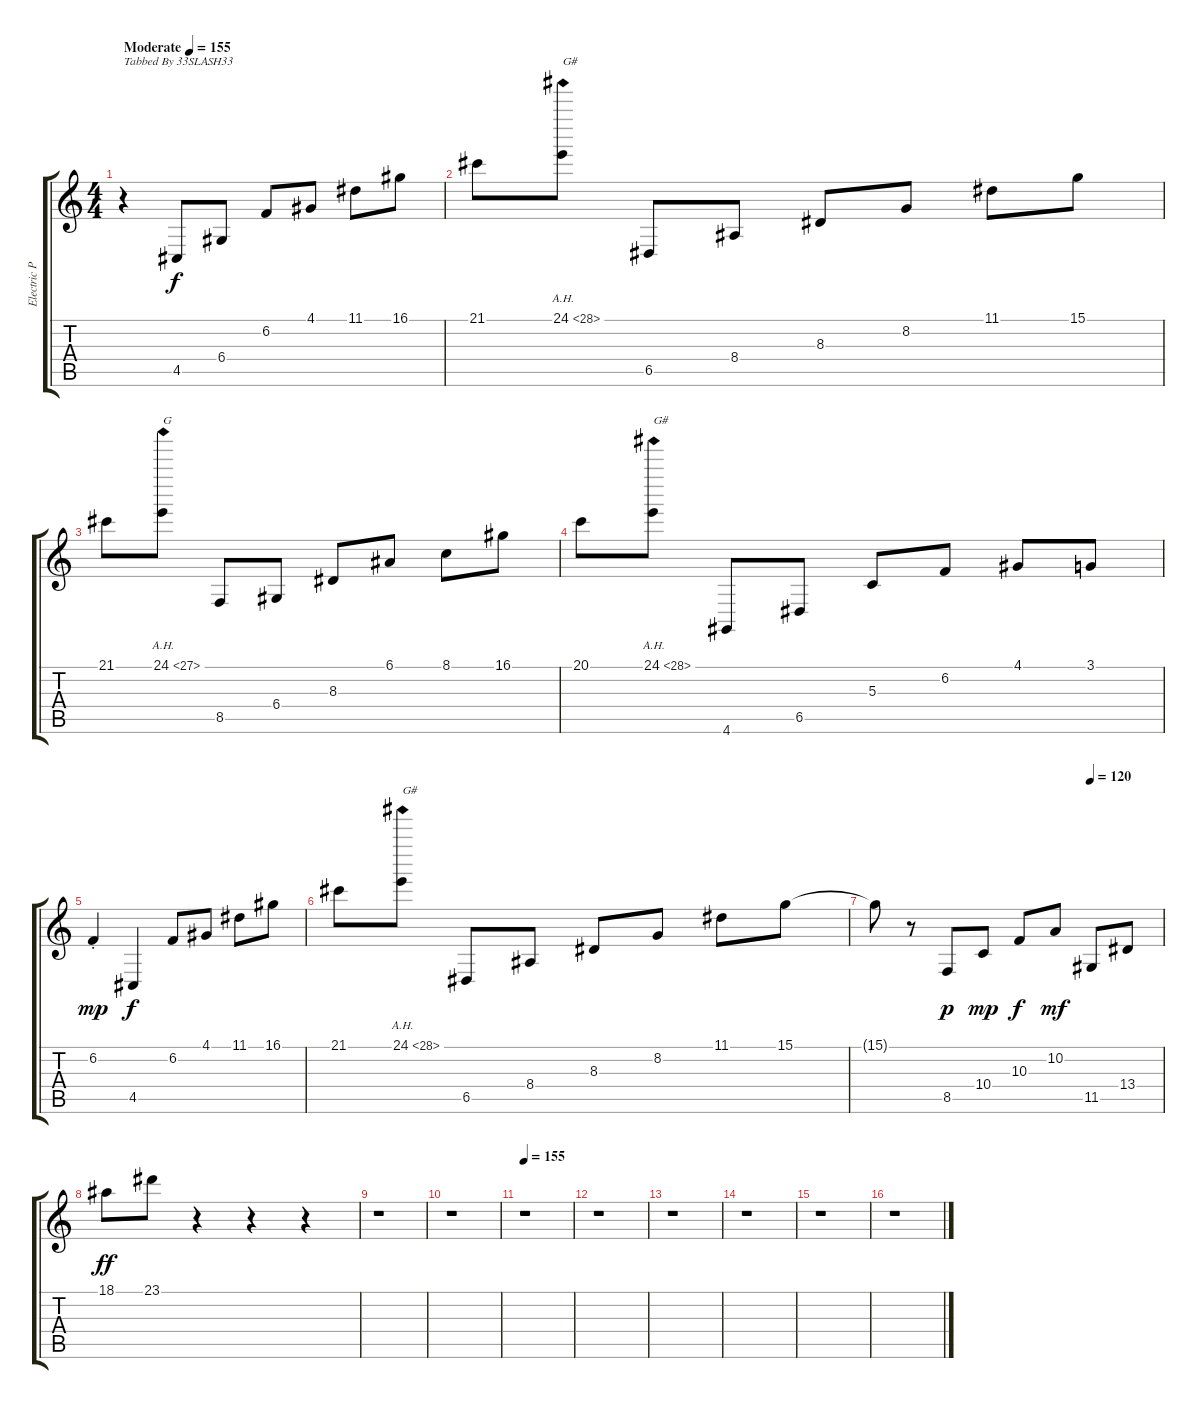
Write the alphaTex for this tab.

\track ("Electric Piano 3" "Electric P") {instrument electricpiano1}
\staff {score tabs}
\tuning (E4 B3 G3 D3 A2 E2) {hide}
\ts (4 4)
\tempo (155 "Moderate")
\clef g2
\ks c
r.4{txt "Tabbed By 33SLASH33" dy f instrument electricpiano1} 4.5.8 6.4.8 6.2.8 4.1.8 11.1.8 16.1.8 |
21.1.8 24.1{ah 4}.8{txt "G#"} 6.5.8 8.4.8 8.3.8 8.2.8 11.1.8 15.1.8 |
21.1.8 24.1{ah 3}.8{txt "G"} 8.5.8 6.4.8 8.3.8 6.1.8 8.1.8 16.1.8 |
20.1.8 24.1{ah 4}.8{txt "G#"} 4.6.8 6.5.8 5.3.8 6.2.8 4.1.8 3.1.8 |
6.2{st}.4{dy mp} 4.5.4{dy f} 6.2.8 4.1.8 11.1.8 16.1.8 |
21.1.8 24.1{ah 4}.8{txt "G#"} 6.5.8 8.4.8 8.3.8 8.2.8 11.1.8 15.1.8 |
\tempo (120 0.75)
15.1{t}.8 r.8 8.5.8{dy p} 10.4.8{dy mp} 10.3.8{dy f} 10.2.8{dy mf} 11.5.8 13.4.8 |
18.1.8{dy ff} 23.1.8 r.4 r.4 r.4 |
r.1 |
r.1 |
\tempo 155
r.1 |
r.1 |
r.1 |
r.1 |
r.1 |
r.1
